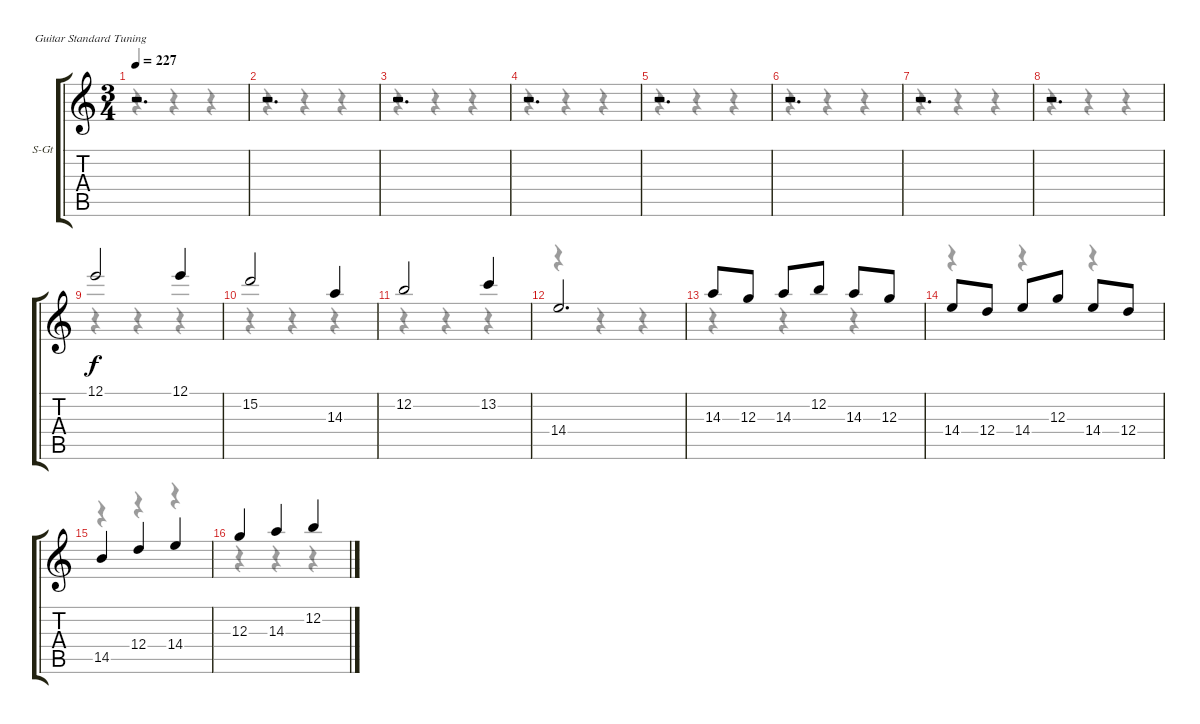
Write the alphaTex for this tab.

\bracketExtendMode groupsimilarinstruments
\firstSystemTrackNameOrientation horizontal
\otherSystemsTrackNameOrientation horizontal
\track ("Track 7" "S-Gt") {instrument stringensemble1}
\staff {score tabs}
\tuning (E4 B3 G3 D3 A2 E2)
\displaytranspose 12
\voice
\ts (3 4)
\tempo 227
\clef g2
\ks c
r.2{d dy f} |
r.2{d} |
r.2{d} |
r.2{d} |
r.2{d} |
r.2{d} |
r.2{d} |
r.2{d} |
12.1.2 12.1.4 |
15.2.2 14.3.4 |
12.2.2 13.2.4 |
14.4.2{d} |
14.3.8 12.3.8 14.3.8 12.2.8 14.3.8 12.3.8 |
14.4.8 12.4.8 14.4.8 12.3.8 14.4.8 12.4.8 |
14.5.4 12.4.4 14.4.4 |
12.3.4 14.3.4 12.2.4
\voice
\clef g2
\ottava regular
\simile none
\ks c
r.4{dy mf} r.4 r.4 |
r.4 r.4 r.4 |
r.4 r.4 r.4 |
r.4 r.4 r.4 |
r.4 r.4 r.4 |
r.4 r.4 r.4 |
r.4 r.4 r.4 |
r.4 r.4 r.4 |
r.4 r.4 r.4 |
r.4 r.4 r.4 |
r.4 r.4 r.4 |
r.4 r.4 r.4 |
r.4 r.4 r.4 |
r.4 r.4 r.4 |
r.4 r.4 r.4 |
r.4 r.4 r.4
